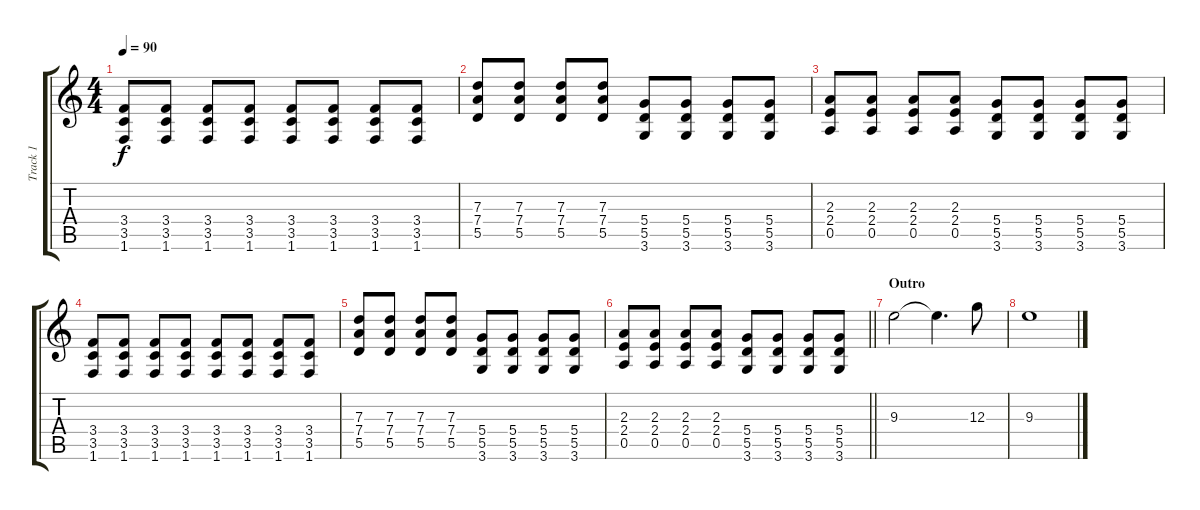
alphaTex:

\track ("Track 1" "Track 1") {instrument overdrivenguitar}
\staff {score tabs}
\tuning (E4 B3 G3 D3 A2 E2) {hide}
\ts (4 4)
\tempo 90
\clef g2
\ks c
(3.4 3.5 1.6).8{dy f} (3.4 3.5 1.6).8 (3.4 3.5 1.6).8 (3.4 3.5 1.6).8 (3.4 3.5 1.6).8 (3.4 3.5 1.6).8 (3.4 3.5 1.6).8 (3.4 3.5 1.6).8 |
(7.3 7.4 5.5).8 (7.3 7.4 5.5).8 (7.3 7.4 5.5).8 (7.3 7.4 5.5).8 (5.4 5.5 3.6).8 (5.4 5.5 3.6).8 (5.4 5.5 3.6).8 (5.4 5.5 3.6).8 |
(2.3 2.4 0.5).8 (2.3 2.4 0.5).8 (2.3 2.4 0.5).8 (2.3 2.4 0.5).8 (5.4 5.5 3.6).8 (5.4 5.5 3.6).8 (5.4 5.5 3.6).8 (5.4 5.5 3.6).8 |
(3.4 3.5 1.6).8 (3.4 3.5 1.6).8 (3.4 3.5 1.6).8 (3.4 3.5 1.6).8 (3.4 3.5 1.6).8 (3.4 3.5 1.6).8 (3.4 3.5 1.6).8 (3.4 3.5 1.6).8 |
(7.3 7.4 5.5).8 (7.3 7.4 5.5).8 (7.3 7.4 5.5).8 (7.3 7.4 5.5).8 (5.4 5.5 3.6).8 (5.4 5.5 3.6).8 (5.4 5.5 3.6).8 (5.4 5.5 3.6).8 |
\barLineRight lightlight
(2.3 2.4 0.5).8 (2.3 2.4 0.5).8 (2.3 2.4 0.5).8 (2.3 2.4 0.5).8 (5.4 5.5 3.6).8 (5.4 5.5 3.6).8 (5.4 5.5 3.6).8 (5.4 5.5 3.6).8 |
\section ("" "Outro")
9.3.2{volume 4} 9.3{t}.4{d} 12.3.8 |
9.3.1
